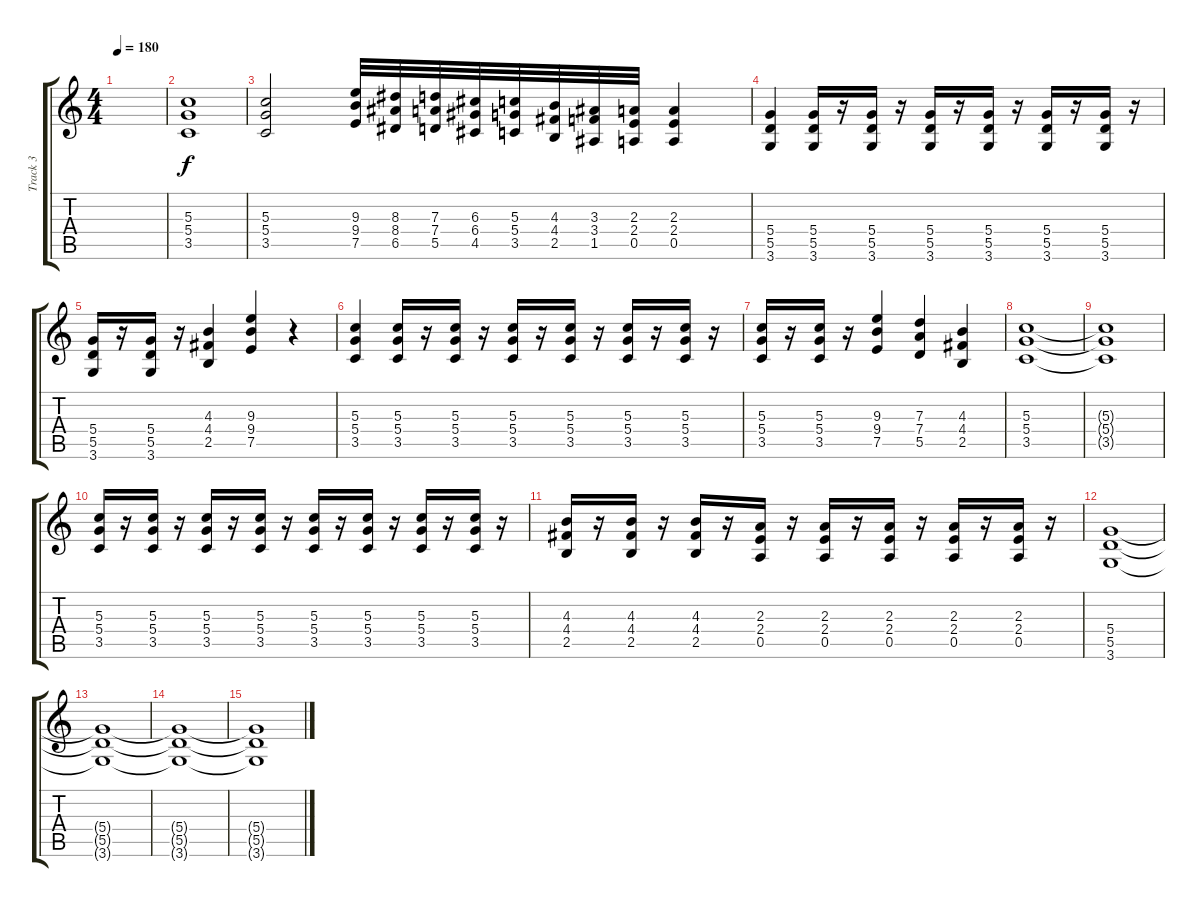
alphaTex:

\track ("Track 3" "Track 3") {instrument overdrivenguitar}
\staff {score tabs}
\tuning (E4 B3 G3 D3 A2 E2) {hide}
\ts (4 4)
\tempo 180
\clef g2
\ks c
|
(5.3 5.4 3.5).1 |
(5.3 5.4 3.5).2 (9.3 9.4 7.5).32 (8.3 8.4 6.5).32 (7.3 7.4 5.5).32 (6.3 6.4 4.5).32 (5.3 5.4 3.5).32 (4.3 4.4 2.5).32 (3.3 3.4 1.5).32 (2.3 2.4 0.5).32 (2.3 2.4 0.5).4 |
(5.4 5.5 3.6).4 (5.4 5.5 3.6).16 r.16 (5.4 5.5 3.6).16 r.16 (5.4 5.5 3.6).16 r.16 (5.4 5.5 3.6).16 r.16 (5.4 5.5 3.6).16 r.16 (5.4 5.5 3.6).16 r.16 |
(5.4 5.5 3.6).16 r.16 (5.4 5.5 3.6).16 r.16 (4.3 4.4 2.5).4 (9.3 9.4 7.5).4 r.4 |
(5.3 5.4 3.5).4 (5.3 5.4 3.5).16 r.16 (5.3 5.4 3.5).16 r.16 (5.3 5.4 3.5).16 r.16 (5.3 5.4 3.5).16 r.16 (5.3 5.4 3.5).16 r.16 (5.3 5.4 3.5).16 r.16 |
(5.3 5.4 3.5).16 r.16 (5.3 5.4 3.5).16 r.16 (9.3 9.4 7.5).4 (7.3 7.4 5.5).4 (4.3 4.4 2.5).4 |
(5.3 5.4 3.5).1 |
(5.3{t} 5.4{t} 3.5{t}).1 |
(5.3 5.4 3.5).16 r.16 (5.3 5.4 3.5).16 r.16 (5.3 5.4 3.5).16 r.16 (5.3 5.4 3.5).16 r.16 (5.3 5.4 3.5).16 r.16 (5.3 5.4 3.5).16 r.16 (5.3 5.4 3.5).16 r.16 (5.3 5.4 3.5).16 r.16 |
(4.3 4.4 2.5).16 r.16 (4.3 4.4 2.5).16 r.16 (4.3 4.4 2.5).16 r.16 (2.3 2.4 0.5).16 r.16 (2.3 2.4 0.5).16 r.16 (2.3 2.4 0.5).16 r.16 (2.3 2.4 0.5).16 r.16 (2.3 2.4 0.5).16 r.16 |
(5.4 5.5 3.6).1 |
(5.4{t} 5.5{t} 3.6{t}).1 |
(5.4{t} 5.5{t} 3.6{t}).1 |
(5.4{t} 5.5{t} 3.6{t}).1
